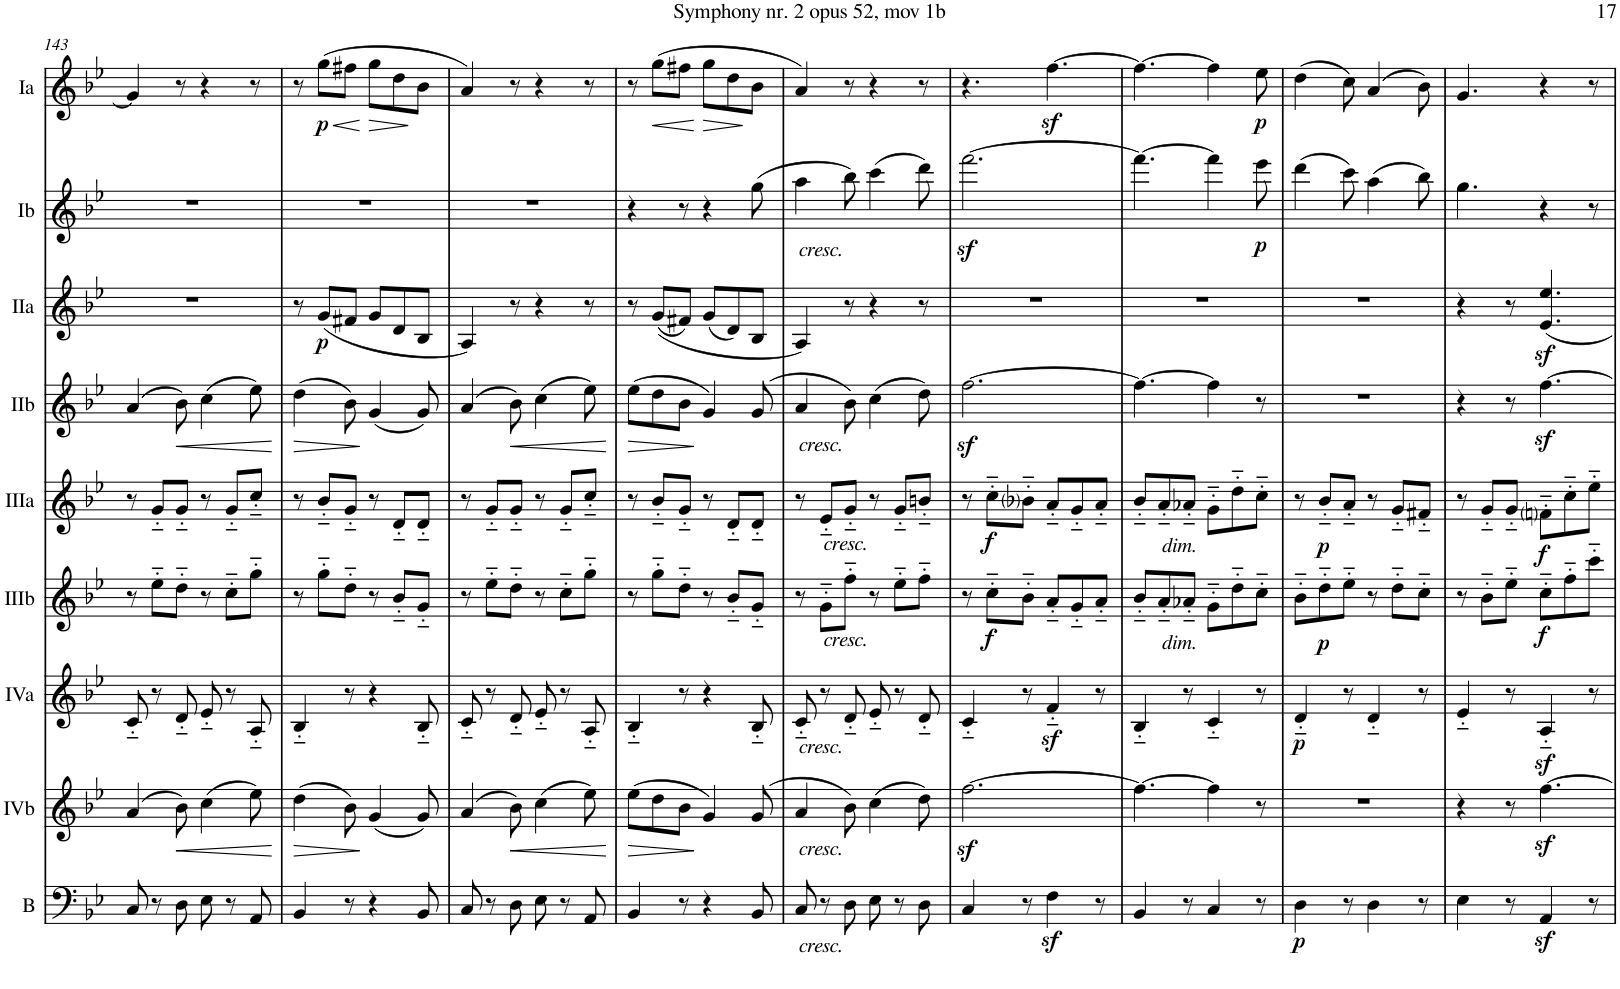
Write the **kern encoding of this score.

**kern	**dynam	**kern	**dynam	**kern	**dynam	**kern	**dynam	**kern	**dynam	**kern	**dynam	**kern	**dynam	**kern	**dynam	**kern	**dynam
*part9	*part9	*part8	*part8	*part7	*part7	*part6	*part6	*part5	*part5	*part4	*part4	*part3	*part3	*part2	*part2	*part1	*part1
*staff9	*staff9	*staff8	*staff8	*staff7	*staff7	*staff6	*staff6	*staff5	*staff5	*staff4	*staff4	*staff3	*staff3	*staff2	*staff2	*staff1	*staff1
*I"Bass	*	*I"Acc. 4b	*	*I"Acc. 4a	*	*I"Acc. 3b	*	*I"Acc. 3a	*	*I"Acc. 2b	*	*I"Acc. 2a	*	*I"Acc. 1b	*	*I"Acc. 1a	*
*I'B	*	*	*	*	*	*	*	*	*	*	*	*	*	*	*	*	*
!!LO:PB:g=z
*clefF4	*	*clefG2	*	*clefG2	*	*clefG2	*	*clefG2	*	*clefG2	*	*clefG2	*	*clefG2	*	*clefG2	*
*Trd7c12	*	*Trd7c12	*	*Trd7c12	*	*Trd7c12	*	*	*	*	*	*	*	*	*	*	*
*k[b-e-]	*	*k[b-e-]	*	*k[b-e-]	*	*k[b-e-]	*	*k[b-e-]	*	*k[b-e-]	*	*k[b-e-]	*	*k[b-e-]	*	*k[b-e-]	*
*M6/8	*	*M6/8	*	*M6/8	*	*M6/8	*	*M6/8	*	*M6/8	*	*M6/8	*	*M6/8	*	*M6/8	*
=143	=143	=143	=143	=143	=143	=143	=143	=143	=143	=143	=143	=143	=143	=143	=143	=143	=143
8C/	.	(4a/	.	8c'~/	.	8r	.	8r	.	(4a/	.	2.r	.	2.r	.	4g/]	.
8r	.	.	.	8r	.	8ee-'~\L	.	8g'~/L	.	.	.	.	.	.	.	.	.
!	!	!	!LO:HP:b	!	!	!	!	!	!	!	!LO:HP:b	!	!	!	!	!	!
8D\	.	8b-\)	<	8d'~/	.	8dd'~\J	.	8g'~/J	.	8b-\)	<	.	.	.	.	8r	.
8E-\	.	(4cc\	.	8e-'~/	.	8r	.	8r	.	(4cc\	.	.	.	.	.	4r	.
8r	.	.	.	8r	.	8cc'~\L	.	8g'~/L	.	.	.	.	.	.	.	.	.
8AA/	.	8ee-\)	.	8A'~/	.	8gg'~\J	.	8cc'~/J	.	8ee-\)	.	.	.	.	.	8r	.
.	.	.	[	.	.	.	.	.	.	.	[	.	.	.	.	.	.
=144	=144	=144	=144	=144	=144	=144	=144	=144	=144	=144	=144	=144	=144	=144	=144	=144	=144
!	!	!	!LO:HP:b	!	!	!	!	!	!	!	!LO:HP:b	!	!	!	!	!	!
4BB-/	.	(4dd\	>	4B-'~/	.	8r	.	8r	.	(4dd\	>	8r	.	2.r	.	8r	.
!	!	!	!	!	!	!	!	!	!	!	!	!	!LO:DY:b	!	!	!	!LO:HP:b
!	!	!	!	!	!	!	!	!	!	!	!	!	!	!	!	!	!LO:DY:n=1:b
.	.	.	.	.	.	8gg'~\L	.	8b-'~/L	.	.	.	(8g/L	p	.	.	(8gg\L	< p
8r	.	8b-\)	.	8r	.	8dd'~\J	.	8g'~/J	.	8b-\)	.	8f#X/J	.	.	.	8ff#X\J	.
!	!	!	!	!	!	!	!	!	!	!	!	!	!	!	!	!	!LO:HP:n=1:b
4r	.	(4g/	]	4r	.	8r	.	8r	.	(4g/	]	8g/L	.	.	.	8gg\L	[ >
.	.	.	.	.	.	8b-'~/L	.	8d'~/L	.	.	.	8d/	.	.	.	8dd\	.
8BB-/	.	8g/)	.	8B-'~/	.	8g'~/J	.	8d'~/J	.	8g/)	.	8B-/J	.	.	.	8b-\J	]
=145	=145	=145	=145	=145	=145	=145	=145	=145	=145	=145	=145	=145	=145	=145	=145	=145	=145
8C/	.	(4a/	.	8c'~/	.	8r	.	8r	.	(4a/	.	4A/)	.	2.r	.	4a/)	.
8r	.	.	.	8r	.	8ee-'~\L	.	8g'~/L	.	.	.	.	.	.	.	.	.
!	!	!	!LO:HP:b	!	!	!	!	!	!	!	!LO:HP:b	!	!	!	!	!	!
8D\	.	8b-\)	<	8d'~/	.	8dd'~\J	.	8g'~/J	.	8b-\)	<	8r	.	.	.	8r	.
8E-\	.	(4cc\	.	8e-'~/	.	8r	.	8r	.	(4cc\	.	4r	.	.	.	4r	.
8r	.	.	.	8r	.	8cc'~\L	.	8g'~/L	.	.	.	.	.	.	.	.	.
8AA/	.	8ee-\)	.	8A'~/	.	8gg'~\J	.	8cc'~/J	.	8ee-\)	.	8r	.	.	.	8r	.
.	.	.	[	.	.	.	.	.	.	.	[	.	.	.	.	.	.
=146	=146	=146	=146	=146	=146	=146	=146	=146	=146	=146	=146	=146	=146	=146	=146	=146	=146
!	!	!	!LO:HP:b	!	!	!	!	!	!	!	!LO:HP:b	!	!	!	!	!	!
4BB-/	.	(8ee-\L	>	4B-'~/	.	8r	.	8r	.	(8ee-\L	>	8r	.	4r	.	8r	.
!	!	!	!	!	!	!	!	!	!	!	!	!	!	!	!	!	!LO:HP:b
.	.	8dd\	.	.	.	8gg'~\L	.	8b-'~/L	.	8dd\	.	((8g/L	.	.	.	(8gg\L	<
8r	.	8b-\J	.	8r	.	8dd'~\J	.	8g'~/J	.	8b-\J	.	8f#X/J)	.	8r	.	8ff#X\J	.
!	!	!	!	!	!	!	!	!	!	!	!	!	!	!	!	!	!LO:HP:n=1:b
4r	.	4g/)	]	4r	.	8r	.	8r	.	4g/)	]	(8g/L	.	4r	.	8gg\L	[ >
.	.	.	.	.	.	8b-'~/L	.	8d'~/L	.	.	.	8d/)	.	.	.	8dd\	.
8BB-/	.	(8g/	.	8B-'~/	.	8g'~/J	.	8d'~/J	.	(8g/	.	8B-/J	.	(8gg\	.	8b-\J	]
=147	=147	=147	=147	=147	=147	=147	=147	=147	=147	=147	=147	=147	=147	=147	=147	=147	=147
!	!	!	!	!	!	!	!	!	!	!	!	!	!	!LO:TX:b:i:t=cresc.	!	!	!
!	!	!	!	!	!	!	!	!	!	!LO:TX:b:i:t=cresc.	!	!	!	!	!	!	!
!	!	!	!	!LO:TX:b:i:t=cresc.	!	!	!	!	!	!	!	!	!	!	!	!	!
!	!	!LO:TX:b:i:t=cresc.	!	!	!	!	!	!	!	!	!	!	!	!	!	!	!
!LO:TX:b:i:t=cresc.	!	!	!	!	!	!	!	!	!	!	!	!	!	!	!	!	!
8C/	.	4a/	.	8c'~/	.	8r	.	8r	.	4a/	.	4A/)	.	4aa\	.	4a/)	.
!	!	!	!	!	!	!	!	!LO:TX:b:i:t=cresc.	!	!	!	!	!	!	!	!	!
!	!	!	!	!	!	!LO:TX:b:i:t=cresc.	!	!	!	!	!	!	!	!	!	!	!
8r	.	.	.	8r	.	8g'~\L	.	8e-'~/L	.	.	.	.	.	.	.	.	.
8D\	.	8b-\)	.	8d'~/	.	8ff'~\J	.	8g'~/J	.	8b-\)	.	8r	.	8bb-\)	.	8r	.
8E-\	.	(4cc\	.	8e-'~/	.	8r	.	8r	.	(4cc\	.	4r	.	(4ccc\	.	4r	.
8r	.	.	.	8r	.	8ee-'~\L	.	8g'~/L	.	.	.	.	.	.	.	.	.
8D\	.	8dd\)	.	8d'~/	.	8ff'~\J	.	8bn'~/J	.	8dd\)	.	8r	.	8ddd\)	.	8r	.
=148	=148	=148	=148	=148	=148	=148	=148	=148	=148	=148	=148	=148	=148	=148	=148	=148	=148
4C/	.	[2.ffz<\	.	4c'~/	.	8r	.	8r	.	[2.ffz<\	.	2.r	.	[2.fffz<\	.	4.r	.
!	!	!	!	!	!	!	!LO:DY:b	!	!LO:DY:b	!	!	!	!	!	!	!	!
.	.	.	.	.	.	8cc'~\L	f	8cc'~\L	f	.	.	.	.	.	.	.	.
8r	.	.	.	8r	.	8b-'~\J	.	8b-i'~\J	.	.	.	.	.	.	.	.	.
4Fz<\	.	.	.	4fz<'~/	.	8a'~/L	.	8a'~/L	.	.	.	.	.	.	.	[4.ffz<\	.
.	.	.	.	.	.	8g'~/	.	8g'~/	.	.	.	.	.	.	.	.	.
8r	.	.	.	8r	.	8a'~/J	.	8a'~/J	.	.	.	.	.	.	.	.	.
=149	=149	=149	=149	=149	=149	=149	=149	=149	=149	=149	=149	=149	=149	=149	=149	=149	=149
4BB-/	.	4.ff\_	.	4B-'~/	.	8b-'~/L	.	8b-'~/L	.	4.ff\_	.	2.r	.	4.fff\_	.	4.ff\_	.
!	!	!	!	!	!	!	!	!LO:TX:b:i:t=dim.	!	!	!	!	!	!	!	!	!
!	!	!	!	!	!	!LO:TX:b:i:t=dim.	!	!	!	!	!	!	!	!	!	!	!
.	.	.	.	.	.	8a'~/	.	8a'~/	.	.	.	.	.	.	.	.	.
8r	.	.	.	8r	.	8a-X'~/J	.	8a-X'~/J	.	.	.	.	.	.	.	.	.
4C/	.	4ff\]	.	4c'~/	.	8g'~\L	.	8g'~\L	.	4ff\]	.	.	.	4fff\]	.	4ff\]	.
.	.	.	.	.	.	8dd'~\	.	8dd'~\	.	.	.	.	.	.	.	.	.
!	!	!	!	!	!	!	!	!	!	!	!	!	!	!	!LO:DY:b	!	!LO:DY:b
8r	.	8r	.	8r	.	8cc'~\J	.	8cc'~\J	.	8r	.	.	.	8eee-\	p	8ee-\	p
=150	=150	=150	=150	=150	=150	=150	=150	=150	=150	=150	=150	=150	=150	=150	=150	=150	=150
!	!LO:DY:b	!	!	!	!LO:DY:b	!	!	!	!	!	!	!	!	!	!	!	!
4D\	p	2.r	.	4d'~/	p	8b-'~\L	.	8r	.	2.r	.	2.r	.	(4ddd\	.	(4dd\	.
!	!	!	!	!	!	!	!LO:DY:b	!	!LO:DY:b	!	!	!	!	!	!	!	!
.	.	.	.	.	.	8dd'~\	p	8b-'~/L	p	.	.	.	.	.	.	.	.
8r	.	.	.	8r	.	8ee-'~\J	.	8a'~/J	.	.	.	.	.	8ccc\)	.	8cc\)	.
4D\	.	.	.	4d'~/	.	8r	.	8r	.	.	.	.	.	(4aa\	.	(4a/	.
.	.	.	.	.	.	8dd'~\L	.	8g'~/L	.	.	.	.	.	.	.	.	.
8r	.	.	.	8r	.	8cc'~\J	.	8f#X'~/J	.	.	.	.	.	8bb-\)	.	8b-\)	.
=151	=151	=151	=151	=151	=151	=151	=151	=151	=151	=151	=151	=151	=151	=151	=151	=151	=151
4E-\	.	4r	.	4e-'~/	.	8r	.	8r	.	4r	.	4r	.	4.gg\	.	4.g/	.
.	.	.	.	.	.	8b-'~\L	.	8g'~/L	.	.	.	.	.	.	.	.	.
8r	.	8r	.	8r	.	8ee-'~\J	.	8g'~/J	.	8r	.	8r	.	.	.	.	.
!	!	!	!	!	!	!	!LO:DY:b	!	!LO:DY:b	!	!	!	!	!	!	!	!
4AAz</	.	[4.ffz<\	.	4Az<'~/	.	8cc'~\L	f	8fni'~\L	f	[4.ffz<\	.	4.e-/z< 4.ee-/z<	.	4r	.	4r	.
.	.	.	.	.	.	8ff'~\	.	8cc'~\	.	.	.	.	.	.	.	.	.
8r	.	.	.	8r	.	8ccc'~\J	.	8ee-'~\J	.	.	.	.	.	8r	.	8r	.
=	=	=	=	=	=	=	=	=	=	=	=	=	=	=	=	=	=
*-	*-	*-	*-	*-	*-	*-	*-	*-	*-	*-	*-	*-	*-	*-	*-	*-	*-
